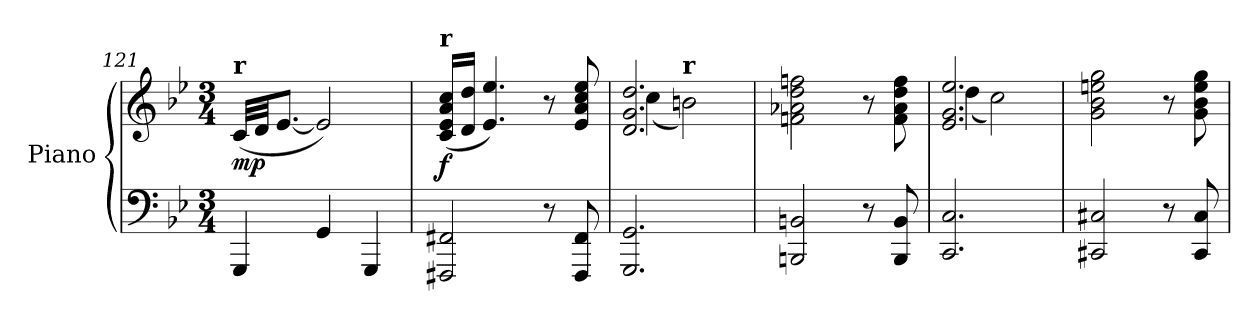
**kern	**kern	**dynam
*part1	*part1	*part1
*staff2	*staff1	*staff1/2
*I"Piano	*	*
*I'Pno.	*	*
*clefF4	*clefG2	*
*k[b-e-]	*k[b-e-]	*
*M3/4	*M3/4	*
=121	=121	=121
!	!LO:TX:a:B:t=r	!
!	!	!LO:DY:b
4GGG/	(32c/LLL	mp
.	32d/JJ	.
.	[8.e-/J	.
4GG/	2e-/])	.
4GGG/	.	.
=122	=122	=122
!	!LO:TX:a:B:t=r	!
!	!	!LO:DY:b
2FFF#X/ 2FF#X/	(>16c/ 16e-/ 16a/ 16cc/LL	f
.	16d/ 16dd/JJ	.
.	4.e-/ 4.ee-/)	.
8r	8r	.
8FFF#/ 8FF#/	8e-/ 8a/ 8cc/ 8ee-/	.
=123	=123	=123
*	*^	*
2.GGG/ 2.GG/	2.d/ 2.g/ 2.dd/	(4cc\	.
!	!	!LO:TX:a:B:t=r	!
.	.	2bn\)	.
*	*v	*v	*
=124	=124	=124
2BBBn/ 2BBn/	2fn\ 2a-X\ 2dd\ 2ffn\	.
8r	8r	.
8BBB/ 8BB/	8f\ 8a-\ 8dd\ 8ff\	.
!!LO:LB:g=z
=125	=125	=125
*	*^	*
2.CC/ 2.C/	2.e-/ 2.g/ 2.ee-/	(4dd\	.
.	.	2cc\)	.
*	*v	*v	*
=126	=126	=126
2CC#X/ 2C#X/	2g\ 2b-\ 2een\ 2gg\	.
8r	8r	.
8CC#/ 8C#/	8g\ 8b-\ 8ee\ 8gg\	.
=	=	=
*-	*-	*-
